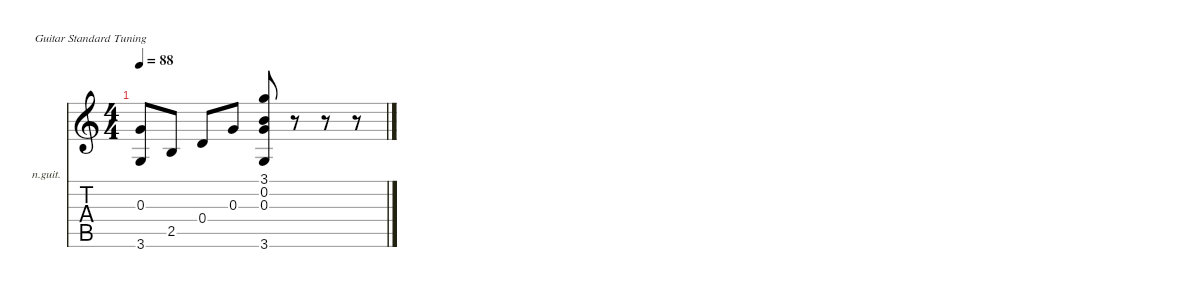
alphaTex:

\defaultSystemsLayout 4
\hideDynamics
\bracketExtendMode nobrackets
\firstSystemTrackNameOrientation horizontal
\otherSystemsTrackNameOrientation horizontal
\track ("Nylon Guitar" "n.guit.") {instrument acousticguitarnylon}
\staff {score tabs}
\tuning (E4 B3 G3 D3 A2 E2)
\ts (4 4)
\tempo 88
\clef g2
\ks c
(3.6 0.3).8{dy mf} 2.5.8 0.4.8 0.3.8 (3.6 0.3 0.2 3.1).8 r.8 r.8 r.8
